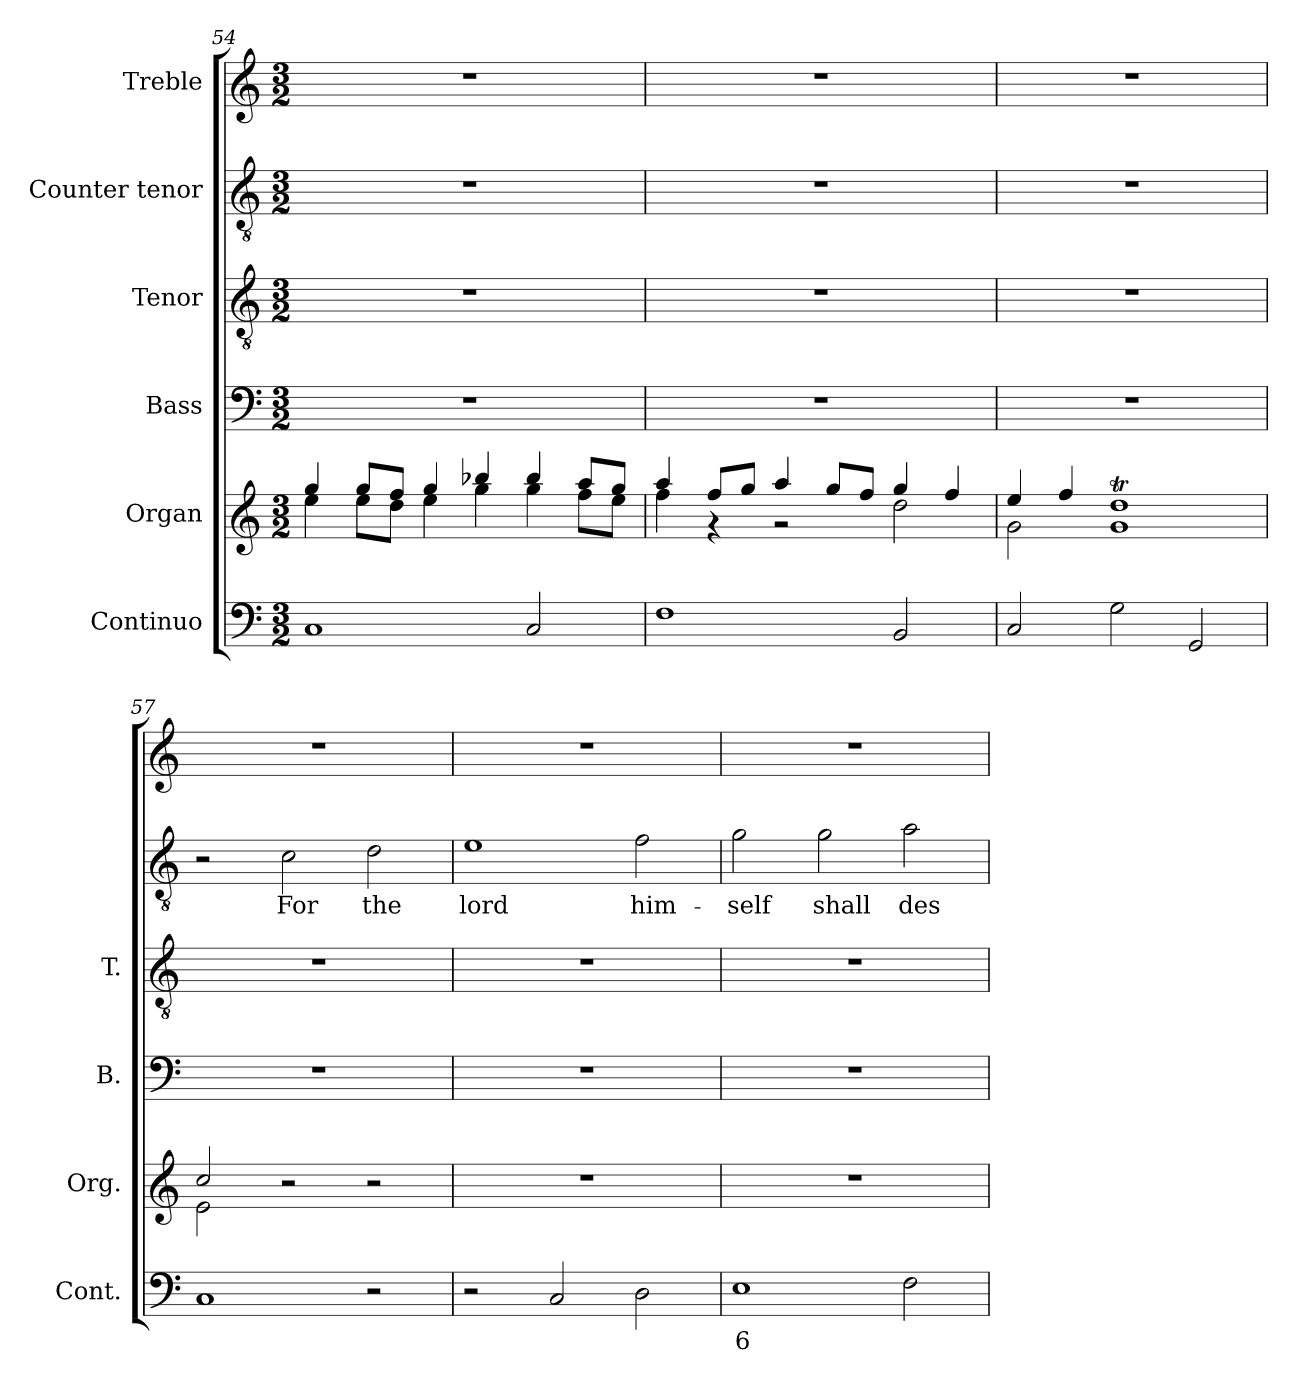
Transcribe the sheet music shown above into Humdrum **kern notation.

**kern	**text	**kern	**kern	**kern	**kern	**text	**kern
*part6	*part6	*part5	*part4	*part3	*part2	*part2	*part1
*staff6	*staff6	*staff5	*staff4	*staff3	*staff2	*staff2	*staff1
*I"Continuo	*	*I"Organ	*I"Bass	*I"Tenor	*I"Counter tenor	*	*I"Treble
*I'Cont.	*	*I'Org.	*I'B.	*I'T.	*	*	*
*clefF4	*	*clefG2	*clefF4	*clefGv2	*clefGv2	*	*clefG2
*	*	*	*	*ITrd7c12	*ITrd7c12	*	*
*k[]	*	*k[]	*k[]	*k[]	*k[]	*	*k[]
*C:	*	*C:	*C:	*C:	*C:	*	*C:
*M3/2	*	*M3/2	*M3/2	*M3/2	*M3/2	*	*M3/2
=54	=54	=54	=54	=54	=54	=54	=54
*	*	*^	*	*	*	*	*
!	!	!	!	!LO:N:vis=1	!LO:N:vis=1	!LO:N:vis=1	!	!LO:N:vis=1
1Ci	.	4ggi/	4eei\	1.r	1.r	1.r	.	1.r
.	.	8ggi/L	8eei\L	.	.	.	.	.
.	.	8ffi/J	8ddi\J	.	.	.	.	.
.	.	4ggi/	4eei\	.	.	.	.	.
.	.	4bb-Xi/	4ggi\	.	.	.	.	.
2Ci/	.	4bb-i/	4ggi\	.	.	.	.	.
.	.	8aai/L	8ffi\L	.	.	.	.	.
.	.	8ggi/J	8eei\J	.	.	.	.	.
=55	=55	=55	=55	=55	=55	=55	=55	=55
!	!	!	!	!LO:N:vis=1	!LO:N:vis=1	!LO:N:vis=1	!	!LO:N:vis=1
1Fi	.	4aai/	4ffi\	1.r	1.r	1.r	.	1.r
.	.	8ffi/L	4r	.	.	.	.	.
.	.	8ggi/J	.	.	.	.	.	.
.	.	4aai/	2r	.	.	.	.	.
.	.	8ggi/L	.	.	.	.	.	.
.	.	8ffi/J	.	.	.	.	.	.
2BBi/	.	4ggi/	2ddi\	.	.	.	.	.
.	.	4ffi/	.	.	.	.	.	.
=56	=56	=56	=56	=56	=56	=56	=56	=56
!	!	!	!	!LO:N:vis=1	!LO:N:vis=1	!LO:N:vis=1	!	!LO:N:vis=1
2Ci/	.	4eei/	2gi\	1.r	1.r	1.r	.	1.r
.	.	4ffi/	.	.	.	.	.	.
2Gi\	.	1ddTi	1gi	.	.	.	.	.
2GGi/	.	.	.	.	.	.	.	.
=57	=57	=57	=57	=57	=57	=57	=57	=57
!	!	!	!	!LO:N:vis=1	!LO:N:vis=1	!	!	!LO:N:vis=1
1Ci	.	2cci/	2ei\	1.r	1.r	2r	.	1.r
!	!	!	!	!	!	!	!LO:LY:b:color=#000000	!
.	.	2r	2ryy	.	.	2Ci\	For	.
!	!	!	!	!	!	!	!LO:LY:b:color=#000000	!
2r	.	2r	2ryy	.	.	2Di\	the	.
=58	=58	=58	=58	=58	=58	=58	=58	=58
!	!	!LO:N:vis=1	!	!LO:N:vis=1	!LO:N:vis=1	!	!	!
*	*	*v	*v	*	*	*	*	*
*	*	*^	*	*	*	*	*
!	!	!	!	!	!	!	!LO:LY:b:color=#000000	!LO:N:vis=1
*	*	*v	*v	*	*	*	*	*
2r	.	1.r	1.r	1.r	1Ei	lord	1.r
2Ci/	.	.	.	.	.	.	.
!	!	!	!	!	!	!LO:LY:b:color=#000000	!
2Di\	.	.	.	.	2Fi\	him-	.
!!LO:LB:g=z
=59	=59	=59	=59	=59	=59	=59	=59
!	!LO:LY:b:color=#000000	!LO:N:vis=1	!LO:N:vis=1	!LO:N:vis=1	!	!	!
!	!	!	!	!	!	!LO:LY:b:color=#000000	!LO:N:vis=1
1Ei	6	1.r	1.r	1.r	2Gi\	-self	1.r
!	!	!	!	!	!	!LO:LY:b:color=#000000	!
.	.	.	.	.	2Gi\	shall	.
!	!	!	!	!	!	!LO:LY:b:color=#000000	!
2Fi\	.	.	.	.	2Ai\	des-	.
=	=	=	=	=	=	=	=
*-	*-	*-	*-	*-	*-	*-	*-
